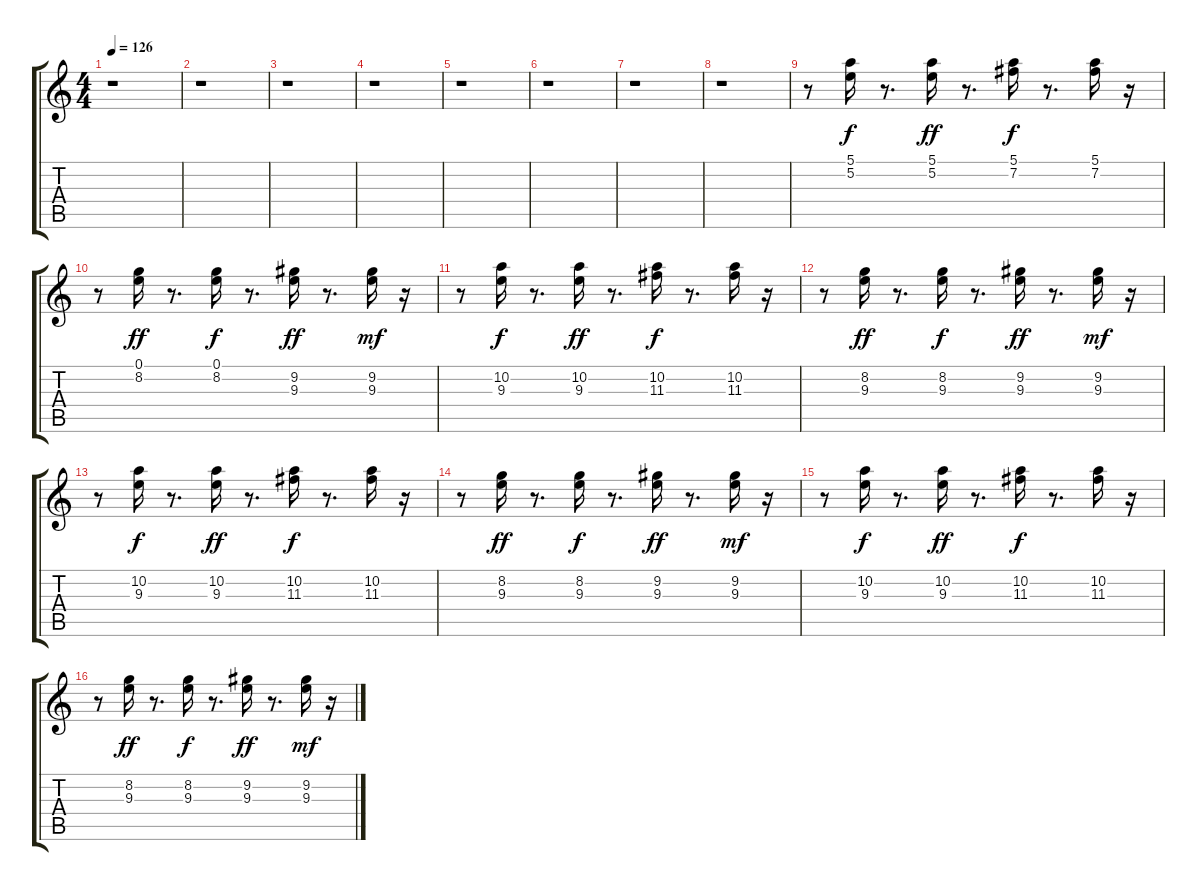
\track "" {instrument acousticguitarsteel}
\staff {score tabs}
\tuning (E4 B3 G3 D3 A2 E2) {hide}
\ts (4 4)
\tempo 126
\clef g2
\ks c
r.1{dy ff} |
r.1 |
r.1 |
r.1 |
r.1 |
r.1 |
r.1 |
r.1 |
r.8 (5.1 5.2).16{dy f} r.8{d} (5.1 5.2).16{dy ff} r.8{d} (5.1 7.2).16{dy f} r.8{d} (5.1 7.2).16 r.16 |
r.8 (0.1 8.2).16{dy ff} r.8{d} (0.1 8.2).16{dy f} r.8{d} (9.2 9.3).16{dy ff} r.8{d} (9.2 9.3).16{dy mf} r.16 |
r.8 (10.2 9.3).16{dy f} r.8{d} (10.2 9.3).16{dy ff} r.8{d} (10.2 11.3).16{dy f} r.8{d} (10.2 11.3).16 r.16 |
r.8 (8.2 9.3).16{dy ff} r.8{d} (8.2 9.3).16{dy f} r.8{d} (9.2 9.3).16{dy ff} r.8{d} (9.2 9.3).16{dy mf} r.16 |
r.8 (10.2 9.3).16{dy f} r.8{d} (10.2 9.3).16{dy ff} r.8{d} (10.2 11.3).16{dy f} r.8{d} (10.2 11.3).16 r.16 |
r.8 (8.2 9.3).16{dy ff} r.8{d} (8.2 9.3).16{dy f} r.8{d} (9.2 9.3).16{dy ff} r.8{d} (9.2 9.3).16{dy mf} r.16 |
r.8 (10.2 9.3).16{dy f} r.8{d} (10.2 9.3).16{dy ff} r.8{d} (10.2 11.3).16{dy f} r.8{d} (10.2 11.3).16 r.16 |
r.8 (8.2 9.3).16{dy ff} r.8{d} (8.2 9.3).16{dy f} r.8{d} (9.2 9.3).16{dy ff} r.8{d} (9.2 9.3).16{dy mf} r.16
